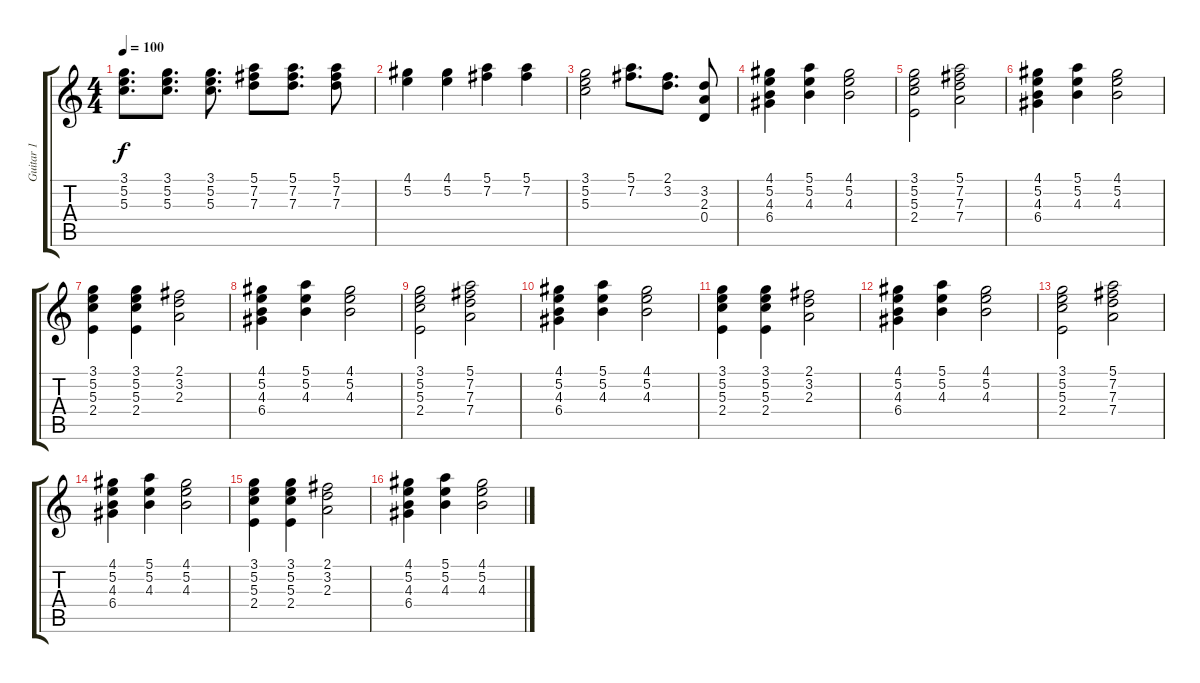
\track ("Guitar 1" "Guitar 1") {instrument overdrivenguitar}
\staff {score tabs}
\tuning (E4 B3 G3 D3 A2 E2) {hide}
\ts (4 4)
\tempo 100
\clef g2
\ks c
(3.1 5.2 5.3).8{d dy f} (3.1 5.2 5.3).8{d} (3.1 5.2 5.3).8{d} (5.1 7.2 7.3).8 (5.1 7.2 7.3).8{d} (5.1 7.2 7.3).8 |
(4.1 5.2).4 (4.1 5.2).4 (5.1 7.2).4 (5.1 7.2).4 |
(3.1 5.2 5.3).2 (5.1 7.2).8{d} (2.1 3.2).8{d} (3.2 2.3 0.4).8 |
(4.1 5.2 4.3 6.4).4 (5.1 5.2 4.3).4 (4.1 5.2 4.3).2 |
(3.1 5.2 5.3 2.4).2 (5.1 7.2 7.3 7.4).2 |
(4.1 5.2 4.3 6.4).4 (5.1 5.2 4.3).4 (4.1 5.2 4.3).2 |
(3.1 5.2 5.3 2.4).4 (3.1 5.2 5.3 2.4).4 (2.1 3.2 2.3).2 |
(4.1 5.2 4.3 6.4).4 (5.1 5.2 4.3).4 (4.1 5.2 4.3).2 |
(3.1 5.2 5.3 2.4).2 (5.1 7.2 7.3 7.4).2 |
(4.1 5.2 4.3 6.4).4 (5.1 5.2 4.3).4 (4.1 5.2 4.3).2 |
(3.1 5.2 5.3 2.4).4 (3.1 5.2 5.3 2.4).4 (2.1 3.2 2.3).2 |
(4.1 5.2 4.3 6.4).4 (5.1 5.2 4.3).4 (4.1 5.2 4.3).2 |
(3.1 5.2 5.3 2.4).2 (5.1 7.2 7.3 7.4).2 |
(4.1 5.2 4.3 6.4).4 (5.1 5.2 4.3).4 (4.1 5.2 4.3).2 |
(3.1 5.2 5.3 2.4).4 (3.1 5.2 5.3 2.4).4 (2.1 3.2 2.3).2 |
(4.1 5.2 4.3 6.4).4 (5.1 5.2 4.3).4 (4.1 5.2 4.3).2
